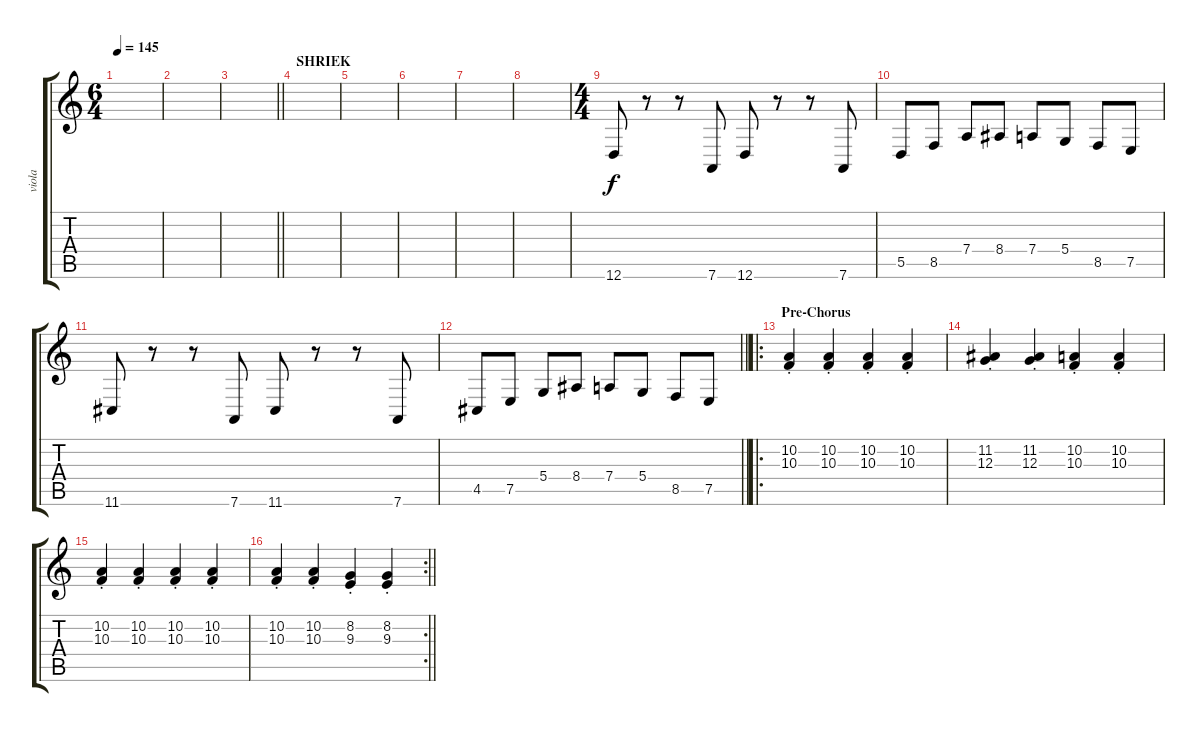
\track ("viola" "viola") {instrument viola}
\staff {score tabs}
\tuning (E4 B3 G3 D3 A2 D2) {hide}
\ts (6 4)
\tempo 145
\clef g2
\ks c
|
|
\barLineRight lightlight
|
\section ("" "SHRIEK")
|
|
|
|
|
\ts (4 4)
12.6.8 r.8 r.8 7.6.8 12.6.8 r.8 r.8 7.6.8 |
5.5.8 8.5.8 7.4.8 8.4.8 7.4.8 5.4.8 8.5.8 7.5.8 |
11.6.8 r.8 r.8 7.6.8 11.6.8 r.8 r.8 7.6.8 |
\barLineRight lightlight
4.5.8 7.5.8 5.4.8 8.4.8 7.4.8 5.4.8 8.5.8 7.5.8 |
\ro
\section ("" "Pre-Chorus")
(10.2{st} 10.3{st}).4{volume 10} (10.2{st} 10.3{st}).4 (10.2{st} 10.3{st}).4 (10.2{st} 10.3{st}).4 |
(11.2{st} 12.3{st}).4 (11.2{st} 12.3{st}).4 (10.2{st} 10.3{st}).4 (10.2{st} 10.3{st}).4 |
(10.2{st} 10.3{st}).4 (10.2{st} 10.3{st}).4 (10.2{st} 10.3{st}).4 (10.2{st} 10.3{st}).4 |
\rc 2
\barLineRight lightlight
(10.2{st} 10.3{st}).4 (10.2{st} 10.3{st}).4 (8.2{st} 9.3{st}).4 (8.2{st} 9.3{st}).4
